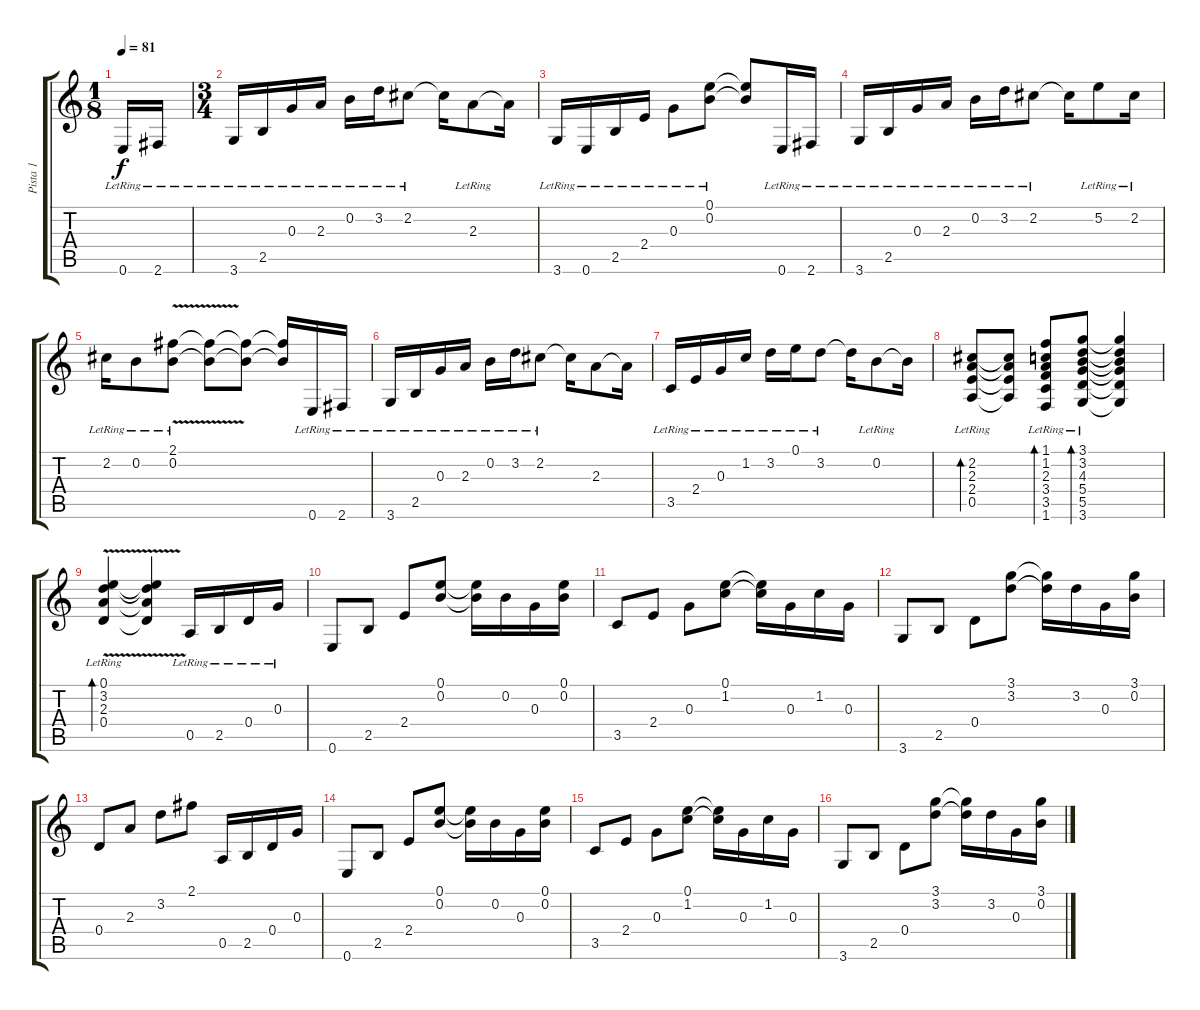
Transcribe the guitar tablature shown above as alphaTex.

\track ("Pista 1" "Pista 1") {instrument acousticguitarnylon}
\staff {score tabs}
\tuning (E4 B3 G3 D3 A2 E2) {hide}
\ts (1 8)
\tempo 81
\clef g2
\ks c
0.6{lr}.16{dy f instrument acousticguitarnylon} 2.6{lr}.16 |
\ts (3 4)
3.6{lr}.16 2.5{lr}.16 0.3{lr}.16 2.3{lr}.16 0.2{lr}.16 3.2{lr}.16 2.2{lr}.8 2.2{t}.16 2.3{lr}.8 2.3{t}.16 |
3.6{lr}.16 0.6{lr}.16 2.5{lr}.16 2.4{lr}.16 0.3{lr}.8 (0.1{lr} 0.2{lr}).8 (0.1{t} 0.2{t}).8 0.6{lr}.16 2.6{lr}.16 |
3.6{lr}.16 2.5{lr}.16 0.3{lr}.16 2.3{lr}.16 0.2{lr}.16 3.2{lr}.16 2.2{lr}.8 2.2{t}.16 5.2{lr}.8 2.2{lr}.16 |
2.2{lr}.16 0.2{lr}.8 (2.1{lr} 0.2{v lr}).8 (2.1{t} 0.2{t}).8 (2.1{t} 0.2{t}).8 (2.1{t} 0.2{t}).16 0.6{lr}.16 2.6{lr}.16 |
3.6{lr}.16 2.5{lr}.16 0.3{lr}.16 2.3{lr}.16 0.2{lr}.16 3.2{lr}.16 2.2{lr}.8 2.2{t}.16 2.3.8 2.3{t}.16 |
3.5{lr}.16 2.4{lr}.16 0.3{lr}.16 1.2{lr}.16 3.2{lr}.16 0.1{lr}.16 3.2{lr}.8 3.2{t}.16 0.2{lr}.8 0.2{t}.16 |
(2.2{lr} 2.3{lr} 2.4{lr} 0.5{lr}).8{bd 60} (2.2{t} 2.3{t} 2.4{t} 0.5{t}).8 (1.1{lr} 1.2{lr} 2.3{lr} 3.4{lr} 3.5{lr} 1.6{lr}).8{bd 60} (3.1{lr} 3.2{lr} 4.3{lr} 5.4{lr} 5.5{lr} 3.6{lr}).8{bd 60} (3.1{t} 3.2{t} 4.3{t} 5.4{t} 5.5{t} 3.6{t}).4 |
(0.1{lr} 3.2{lr} 2.3{lr} 0.4{v lr}).4{bd 60} (0.1{t} 3.2{t} 2.3{t} 0.4{t}).4 0.5{lr}.16 2.5{lr}.16 0.4{lr}.16 0.3{lr}.16 |
0.6.8 2.5.8 2.4.8 (0.1 0.2).8 (0.1{t} 0.2{t}).16 0.2.16 0.3.16 (0.1 0.2).16 |
3.5.8 2.4.8 0.3.8 (0.1 1.2).8 (0.1{t} 1.2{t}).16 0.3.16 1.2.16 0.3.16 |
3.6.8 2.5.8 0.4.8 (3.1 3.2).8 (3.1{t} 3.2{t}).16 3.2.16 0.3.16 (3.1 0.2).16 |
0.4.8 2.3.8 3.2.8 2.1.8 0.5.16 2.5.16 0.4.16 0.3.16 |
0.6.8 2.5.8 2.4.8 (0.1 0.2).8 (0.1{t} 0.2{t}).16 0.2.16 0.3.16 (0.1 0.2).16 |
3.5.8 2.4.8 0.3.8 (0.1 1.2).8 (0.1{t} 1.2{t}).16 0.3.16 1.2.16 0.3.16 |
3.6.8 2.5.8 0.4.8 (3.1 3.2).8 (3.1{t} 3.2{t}).16 3.2.16 0.3.16 (3.1 0.2).16
